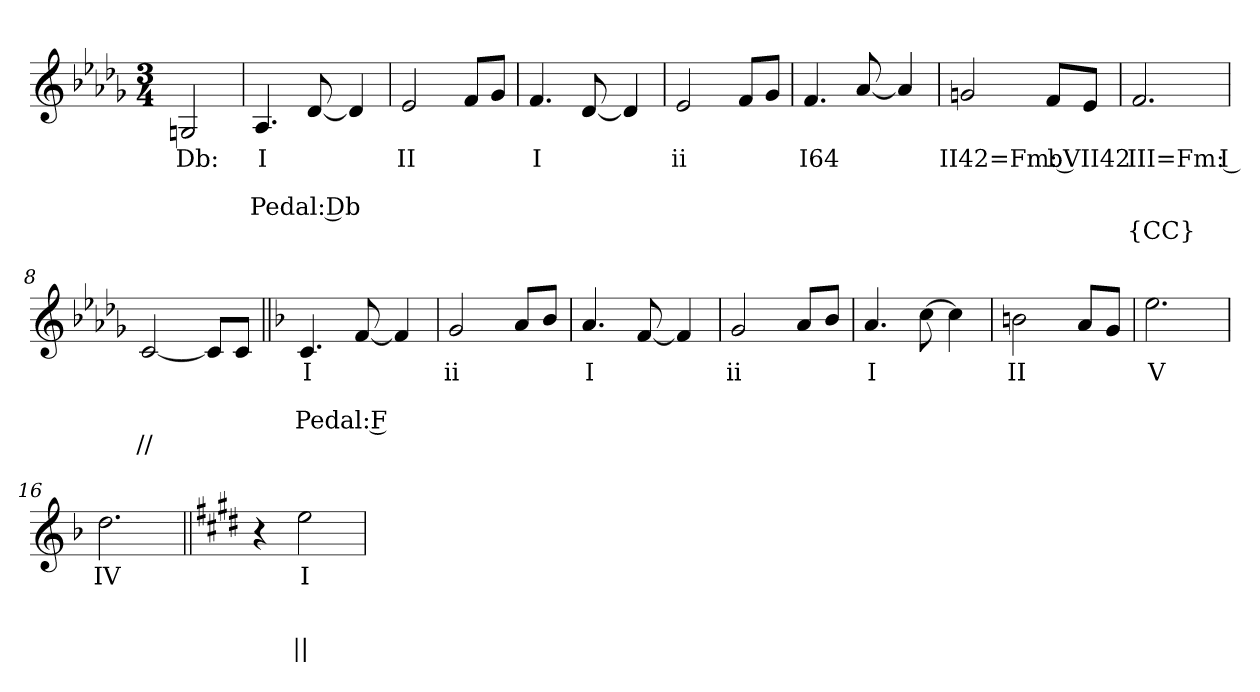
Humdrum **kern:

**kern	**text	**text	**text	**text
*part1	*part1	*part1	*part1	*part1
*staff1	*staff1	*staff1	*staff1	*staff1
*clefG2	*	*	*	*
*k[b-e-a-d-g-]	*	*	*	*
*D-:	*	*	*	*
*M3/4	*	*	*	*
=	=	=	=	=
2Gn	Db:	.	.	.
=1	=1	=1	=1	=1
4.A-	I	.	Pedal: Db	.
[8d-	.	.	.	.
4d-]	.	.	.	.
=2	=2	=2	=2	=2
2e-	II	.	.	.
8fL	.	.	.	.
8g-J	.	.	.	.
=3	=3	=3	=3	=3
4.f	I	.	.	.
[8d-	.	.	.	.
4d-]	.	.	.	.
=4	=4	=4	=4	=4
2e-	ii	.	.	.
8fL	.	.	.	.
8g-J	.	.	.	.
=5	=5	=5	=5	=5
4.f	I64	.	.	.
[8a-	.	.	.	.
4a-]	.	.	.	.
=6	=6	=6	=6	=6
2gn	II42=Fm: bVII42	.	.	.
8fL	.	.	.	.
8e-J	.	.	.	.
=7	=7	=7	=7	=7
2.f	III=Fm: I	.	.	{CC}
=8	=8	=8	=8	=8
[2c	.	.	.	//
8cL]	.	.	.	.
8cJ	.	.	.	.
=9||	=9||	=9||	=9||	=9||
*k[b-]	*	*	*	*
*F:	*	*	*	*
4.c	I	.	Pedal: F	.
[8f	.	.	.	.
4f]	.	.	.	.
=10	=10	=10	=10	=10
2g	ii	.	.	.
8aL	.	.	.	.
8b-J	.	.	.	.
=11	=11	=11	=11	=11
4.a	I	.	.	.
[8f	.	.	.	.
4f]	.	.	.	.
=12	=12	=12	=12	=12
2g	ii	.	.	.
8aL	.	.	.	.
8b-J	.	.	.	.
=13	=13	=13	=13	=13
4.a	I	.	.	.
[8cc	.	.	.	.
4cc]	.	.	.	.
=14	=14	=14	=14	=14
2bn	II	.	.	.
8aL	.	.	.	.
8gJ	.	.	.	.
=15	=15	=15	=15	=15
2.ee	V	.	.	.
=16	=16	=16	=16	=16
2.dd	IV	.	.	.
=17||	=17||	=17||	=17||	=17||
*k[f#c#g#d#]	*	*	*	*
*E:	*	*	*	*
4r	.	.	.	.
2ee	I	.	.	||
=	=	=	=	=
*-	*-	*-	*-	*-
